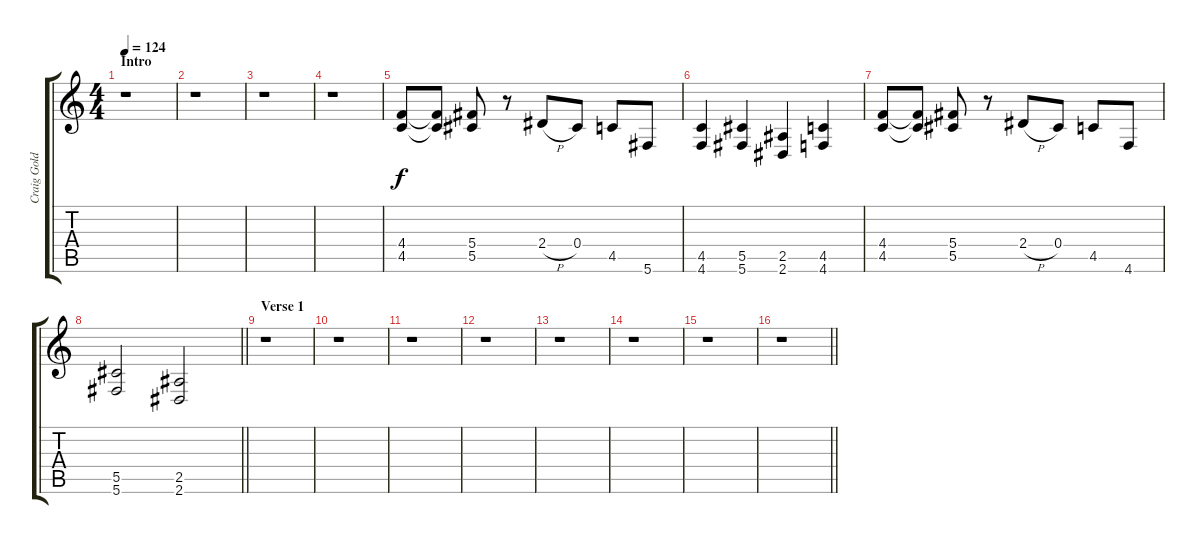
\track ("Craig Goldy - Lead" "Craig Gold") {instrument overdrivenguitar}
\staff {score tabs}
\tuning (Eb4 Bb3 Gb3 Db3 Ab2 Db2) {hide}
\ts (4 4)
\section ("" "Intro")
\tempo 124
\clef g2
\ks c
r.1{dy f instrument overdrivenguitar} |
r.1 |
r.1 |
r.1 |
(4.4 4.5).8{balance 3 instrument lead5charang} (4.4{t} 4.5{t}).8 (5.4 5.5).8 r.8 2.4{h}.8{balance 8} 0.4.8 4.5.8 5.6.8 |
(4.5 4.6).4{balance 13} (5.5 5.6).4 (2.5 2.6).4 (4.5 4.6).4 |
(4.4 4.5).8{balance 3} (4.4{t} 4.5{t}).8 (5.4 5.5).8 r.8 2.4{h}.8{balance 8} 0.4.8 4.5.8 4.6.8 |
\barLineRight lightlight
(5.5 5.6).2 (2.5 2.6).2 |
\section ("" "Verse 1")
r.1 |
r.1 |
r.1 |
r.1 |
r.1 |
r.1 |
r.1 |
\barLineRight lightlight
r.1
